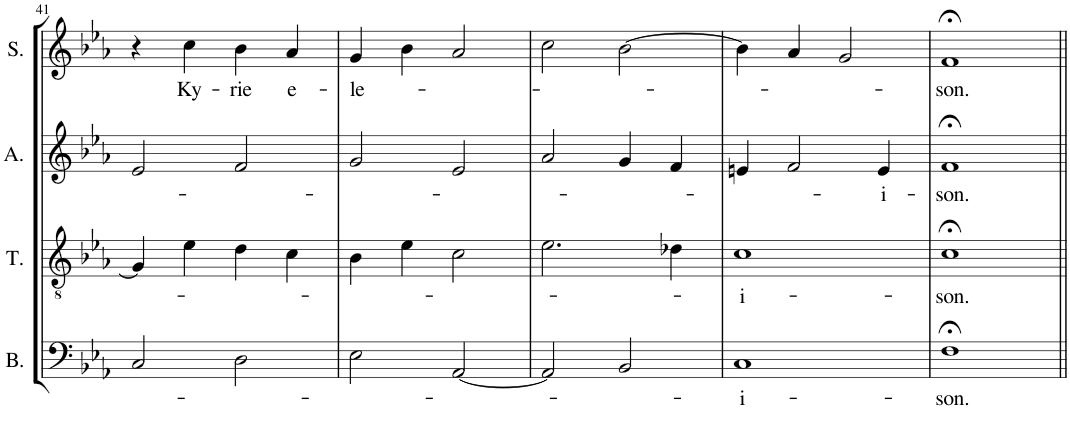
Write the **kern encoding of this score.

**kern	**text	**kern	**text	**kern	**text	**kern	**text
*part4	*part4	*part3	*part3	*part2	*part2	*part1	*part1
*staff4	*staff4	*staff3	*staff3	*staff2	*staff2	*staff1	*staff1
*I"BASS	*	*I"TENOR	*	*I"ALTO	*	*I"SOPRANO	*
*I'B.	*	*I'T.	*	*I'A.	*	*I'S.	*
!!LO:PB:g=z
*clefF4	*	*clefGv2	*	*clefG2	*	*clefG2	*
*	*	*Trd7c12	*	*	*	*	*
*k[b-e-a-]	*	*k[b-e-a-]	*	*k[b-e-a-]	*	*k[b-e-a-]	*
*E-:	*	*E-:	*	*E-:	*	*E-:	*
*M2/2	*	*M2/2	*	*M2/2	*	*M2/2	*
*met(c|)	*	*met(c|)	*	*met(c|)	*	*met(c|)	*
=41	=41	=41	=41	=41	=41	=41	=41
2C/	.	4G/]	.	2e-/	.	4r	.
!	!	!	!	!	!	!	!LO:LY:b
.	.	4e-\	.	.	.	4cc\	Ky-
!	!	!	!	!	!	!	!LO:LY:b
2D\	.	4d\	.	2f/	.	4b-\	-rie
!	!	!	!	!	!	!	!LO:LY:b
.	.	4c\	.	.	.	4a-/	e-
=42	=42	=42	=42	=42	=42	=42	=42
!	!	!	!	!	!	!	!LO:LY:b
2E-\	.	4B-\	.	2g/	.	4g/	-le-
.	.	4e-\	.	.	.	4b-\	.
[2AA-/	.	2c\	.	2e-/	.	2a-/	.
=43	=43	=43	=43	=43	=43	=43	=43
2AA-/]	.	2.e-\	.	2a-/	.	2cc\	.
2BB-/	.	.	.	4g/	.	[2b-\	.
.	.	4d-X\	.	4f/	.	.	.
=44	=44	=44	=44	=44	=44	=44	=44
!	!LO:LY:b	!	!LO:LY:b	!	!	!	!
1C	-i-	1c	-i-	4en/	.	4b-\]	.
.	.	.	.	2f/	.	4a-/	.
.	.	.	.	.	.	2g/	.
!	!	!	!	!	!LO:LY:b	!	!
.	.	.	.	4e/	-i-	.	.
=45	=45	=45	=45	=45	=45	=45	=45
!	!LO:LY:b	!	!LO:LY:b	!	!LO:LY:b	!	!LO:LY:b
1F;<	-son.	1c;<	-son.	1f;<	-son.	1f;<	-son.
=||	=||	=||	=||	=||	=||	=||	=||
*-	*-	*-	*-	*-	*-	*-	*-
